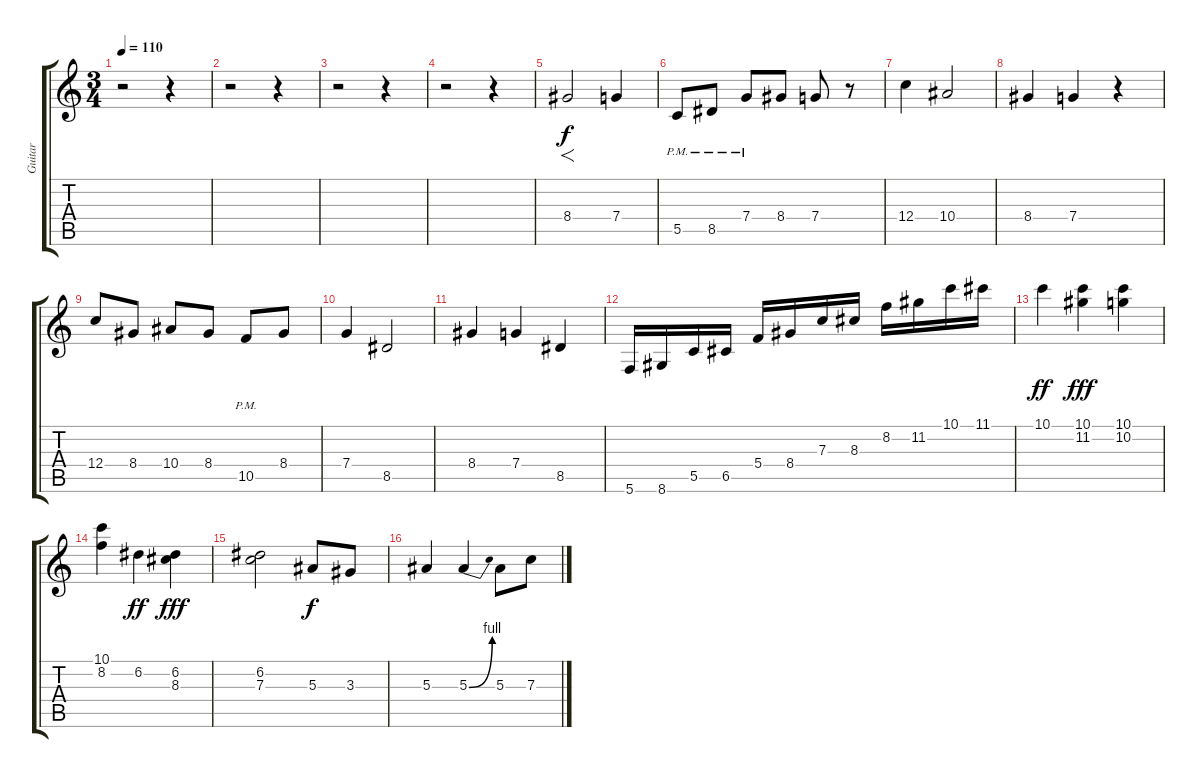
\track ("Guitar" "Guitar") {instrument distortionguitar}
\staff {score tabs}
\tuning (D4 A3 F3 C3 G2 C2) {hide}
\ts (3 4)
\tempo 110
\clef g2
\ks c
r.2{dy f} r.4 |
r.2 r.4 |
r.2 r.4 |
r.2 r.4 |
8.4.2{f volume 16} 7.4.4 |
5.5{pm}.8 8.5{pm}.8 7.4{pm}.8 8.4.8 7.4.8 r.8 |
12.4.4 10.4.2 |
8.4.4 7.4.4 r.4 |
12.4.8 8.4.8 10.4.8 8.4.8 10.5{pm}.8 8.4.8 |
7.4.4 8.5.2 |
8.4.4 7.4.4 8.5.4 |
5.6.16 8.6.16 5.5.16 6.5.16 5.4.16 8.4.16 7.3.16 8.3.16 8.2.16 11.2.16 10.1.16 11.1.16 |
10.1.4{dy ff volume 16} (10.1 11.2).4{dy fff} (10.1 10.2).4 |
(10.1 8.2).4 6.2.4{dy ff} (6.2 8.3).4{dy fff} |
(6.2 7.3).2 5.3.8{dy f} 3.3.8 |
5.3.4 5.3{be (bend 0 0 60 4)}.4 5.3.8 7.3.8
